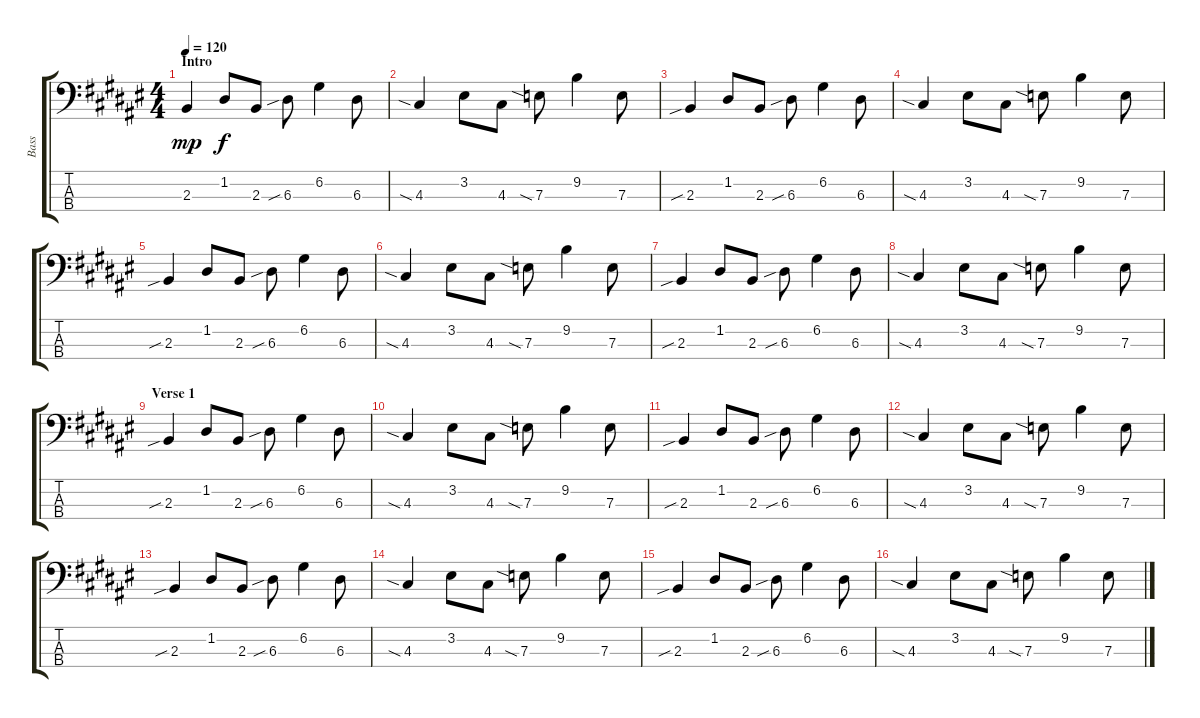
\track ("Bass" "Bass") {instrument fretlessbass}
\staff {score tabs}
\tuning (G2 D2 A1 E1) {hide}
\ts (4 4)
\section ("" "Intro")
\tempo 120
\clef f4
\ks f#
2.3.4{dy mp instrument fretlessbass} 1.2.8{dy f} 2.3.8 6.3{sib}.8 6.2.4 6.3.8 |
4.3{sia}.4 3.2.8 4.3.8 7.3{sia}.8 9.2.4 7.3.8 |
2.3{sib}.4 1.2.8 2.3.8 6.3{sib}.8 6.2.4 6.3.8 |
4.3{sia}.4 3.2.8 4.3.8 7.3{sia}.8 9.2.4 7.3.8 |
2.3{sib}.4 1.2.8 2.3.8 6.3{sib}.8 6.2.4 6.3.8 |
4.3{sia}.4 3.2.8 4.3.8 7.3{sia}.8 9.2.4 7.3.8 |
2.3{sib}.4 1.2.8 2.3.8 6.3{sib}.8 6.2.4 6.3.8 |
4.3{sia}.4 3.2.8 4.3.8 7.3{sia}.8 9.2.4 7.3.8 |
\section ("" "Verse 1")
2.3{sib}.4 1.2.8 2.3.8 6.3{sib}.8 6.2.4 6.3.8 |
4.3{sia}.4 3.2.8 4.3.8 7.3{sia}.8 9.2.4 7.3.8 |
2.3{sib}.4 1.2.8 2.3.8 6.3{sib}.8 6.2.4 6.3.8 |
4.3{sia}.4 3.2.8 4.3.8 7.3{sia}.8 9.2.4 7.3.8 |
2.3{sib}.4 1.2.8 2.3.8 6.3{sib}.8 6.2.4 6.3.8 |
4.3{sia}.4 3.2.8 4.3.8 7.3{sia}.8 9.2.4 7.3.8 |
2.3{sib}.4 1.2.8 2.3.8 6.3{sib}.8 6.2.4 6.3.8 |
4.3{sia}.4 3.2.8 4.3.8 7.3{sia}.8 9.2.4 7.3.8
